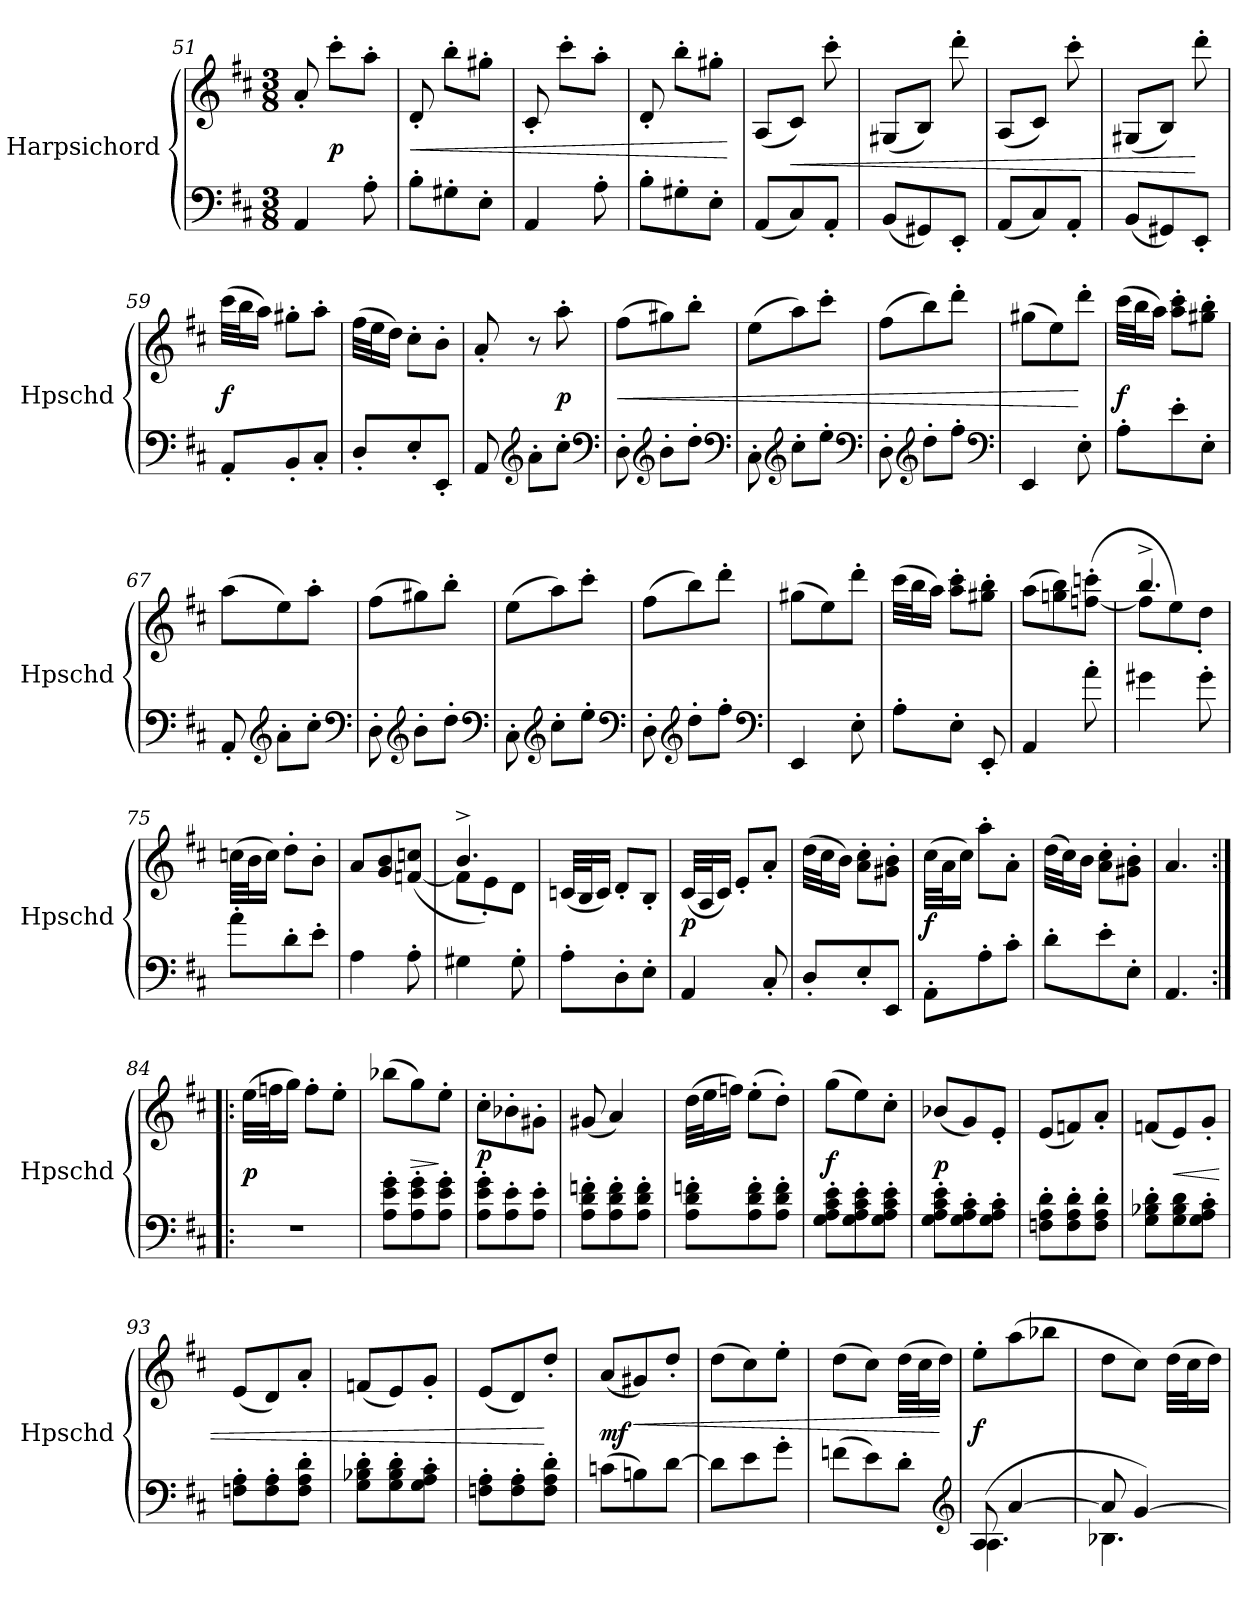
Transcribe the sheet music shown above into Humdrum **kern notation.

**kern	**kern	**dynam
*part1	*part1	*part1
*staff2	*staff1	*staff1/2
*I"Harpsichord	*	*
*I'Hpschd	*	*
*clefF4	*clefG2	*
*k[f#c#]	*k[f#c#]	*
*D:	*D:	*
*M3/8	*M3/8	*
=51	=51	=51
4AA/	8a'/	.
.	8ccc#'\L	p
8A'\	8aa'\J	.
=52	=52	=52
8B'\L	8d'/	<
8G#X'\	8bb'\L	.
8E'\J	8gg#X'\J	.
=53	=53	=53
4AA/	8c#'/	.
.	8ccc#'\L	.
8A'\	8aa'\J	.
=54	=54	=54
8B'\L	8d'/	.
8G#X'\	8bb'\L	.
8E'\J	8gg#X'\J	.
.	.	[
=55	=55	=55
(8AA/L	(8A/L	.
8C#/)	8c#/J)	<
8AA'/J	8ccc#'\	.
=56	=56	=56
(8BB/L	(8G#X/L	.
8GG#X/)	8B/J)	.
8EE'/J	8ddd'\	.
=57	=57	=57
(8AA/L	(8A/L	.
8C#/)	8c#/J)	.
8AA'/J	8ccc#'\	.
=58	=58	=58
(8BB/L	(8G#X/L	.
8GG#X/)	8B/J)	.
8EE'/J	8ddd'\	[
=59	=59	=59
8AA'/L	(32ccc#\LLL	f
.	32bb\J	.
.	16aa\JJ)	.
8BB'/	8gg#X'\L	.
8C#'/J	8aa'\J	.
=60	=60	=60
8D'/L	(32ff#\LLL	.
.	32ee\J	.
.	16dd\JJ)	.
8E'/	8cc#'\L	.
8EE'/J	8b'\J	.
=61	=61	=61
8AA/	8a'/	.
*clefG2	*	*
8a'\L	8r	.
8cc#'\J	8aa'\	p
*clefF4	*	*
=62	=62	=62
8D'\	(8ff#\L	<
*clefG2	*	*
8b'\L	8gg#X\)	.
8dd'\J	8bb'\J	.
*clefF4	*	*
=63	=63	=63
8C#'\	(8ee\L	.
*clefG2	*	*
8cc#'\L	8aa\)	.
8ee'\J	8ccc#'\J	.
*clefF4	*	*
=64	=64	=64
8D'\	(8ff#\L	.
*clefG2	*	*
8dd'\L	8bb\)	.
8ff#'\J	8ddd'\J	.
*clefF4	*	*
=65	=65	=65
4EE/	(8gg#X\L	.
.	8ee\)	.
8E'\	8ddd'\J	[
=66	=66	=66
8A'\L	(32ccc#\LLL	f
.	32bb\J	.
.	16aa\JJ)	.
8e'\	8aa'\ 8ccc#'\L	.
8E'\J	8gg#X'\ 8bb'\J	.
=67	=67	=67
8AA'/	(8aa\L	.
*clefG2	*	*
8a'\L	8ee\)	.
8cc#'\J	8aa'\J	.
*clefF4	*	*
=68	=68	=68
8D'\	(8ff#\L	.
*clefG2	*	*
8b'\L	8gg#X\)	.
8dd'\J	8bb'\J	.
*clefF4	*	*
=69	=69	=69
8C#'\	(8ee\L	.
*clefG2	*	*
8cc#'\L	8aa\)	.
8ee'\J	8ccc#'\J	.
*clefF4	*	*
=70	=70	=70
8D'\	(8ff#\L	.
*clefG2	*	*
8dd'\L	8bb\)	.
8ff#'\J	8ddd'\J	.
*clefF4	*	*
=71	=71	=71
4EE/	(8gg#X\L	.
.	8ee\)	.
8E'\	8ddd'\J	.
=72	=72	=72
8A'\L	(32ccc#\LLL	.
.	32bb\J	.
.	16aa\JJ)	.
8E'\J	8aa'\ 8ccc#'\L	.
8EE'/	8gg#X'\ 8bb'\J	.
=73	=73	=73
4AA/	(8aa\L	.
.	8ggn\ 8bb\)	.
8a'\	([8ffn'\ 8cccn'\J	.
=74	=74	=74
*	*^	*
4g#X\	4.bb^/	8ffn\L]	.
.	.	8ee\)	.
8g#'\	.	8dd'\J	.
*	*v	*v	*
=75	=75	=75
8a'\L	(32ccn\LLL	.
.	32b\J	.
.	16cc\JJ)	.
8d'\	8dd'\L	.
8e'\J	8b'\J	.
=76	=76	=76
4A\	8a/L	.
.	8g/ 8b/	.
8A'\	([8fn/ 8ccn/J	.
=77	=77	=77
*	*^	*
4G#X\	4.b^/	8fn\L]	.
.	.	8e'\)	.
8G#'\	.	8d\J	.
*	*v	*v	*
=78	=78	=78
8A'\L	(32cn/LLL	.
.	32B/J	.
.	16c/JJ)	.
8D'\	8d'/L	.
8E'\J	8B'/J	.
=79	=79	=79
4AA/	(32c#/LLL	p
.	32A/J	.
.	16c#/JJ)	.
.	8e'/L	.
8C#'/	8a'/J	.
=80	=80	=80
8D'/L	(32dd\LLL	.
.	32cc#\J	.
.	16b\JJ)	.
8E'/	8a'\ 8cc#'\L	.
8EE/J	8g#X'\ 8b'\J	.
=81	=81	=81
8AA'\L	(32cc#\LLL	f
.	32a\J	.
.	16cc#\JJ)	.
8A'\	8aa'\L	.
8c#'\J	8a'\J	.
=82	=82	=82
8d'\L	(32dd\LLL	.
.	32cc#\J)	.
.	16b\JJ	.
8e'\	8a'\ 8cc#'\L	.
8E'\J	8g#X'\ 8b'\J	.
=83	=83	=83
4.AA/	4.a/	.
=84:|!|:	=84:|!|:	=84:|!|:
4.r	(32ee\LLL	p
.	32ffn\J	.
.	16gg\JJ)	.
.	8ff'\L	.
.	8ee'\J	.
=85	=85	=85
8A'\ 8e'\ 8g'\L	(8bb-X\L	.
8A'\ 8e'\ 8g'\	8gg\)	>
8A'\ 8e'\ 8g'\J	8ee'\J	]
=86	=86	=86
8A'\ 8e'\ 8g'\L	8cc#'\L	p
8A'\ 8e'\	8b-X'\	.
8A'\ 8e'\J	8g#X'\J	.
=87	=87	=87
8A'\ 8d'\ 8fn'\L	(8g#X/	.
8A'\ 8d'\ 8f'\	4a/)	.
8A'\ 8d'\ 8f'\J	.	.
=88	=88	=88
8A'\ 8d'\ 8fn'\L	(32dd\LLL	.
.	32ee\J	.
.	16ffn\JJ)	.
8A'\ 8d'\ 8f'\	(8ee'\L	.
8A'\ 8d'\ 8f'\J	8dd'\J)	.
=89	=89	=89
8G'\ 8A'\ 8c#'\ 8e'\L	(8gg\L	f
8G'\ 8A'\ 8c#'\ 8e'\	8ee\)	.
8G'\ 8A'\ 8c#'\ 8e'\J	8cc#'\J	.
=90	=90	=90
8G'\ 8A'\ 8c#'\ 8e'\L	(8b-X/L	p
8G'\ 8A'\ 8c#'\	8g/)	.
8G'\ 8A'\ 8c#'\J	8e'/J	.
=91	=91	=91
8Fn'\ 8A'\ 8d'\L	(8e/L	.
8F'\ 8A'\ 8d'\	8fn/)	.
8F'\ 8A'\ 8d'\J	8a'/J	.
=92	=92	=92
8G'\ 8B-X'\ 8d'\L	(8fn/L	.
8G\ 8B-\ 8d\	8e/)	<
8G'\ 8A'\ 8c#'\J	8g'/J	.
=93	=93	=93
8Fn'\ 8A'\L	(8e/L	.
8F'\ 8A'\	8d/)	.
8F'\ 8A'\ 8d'\J	8a'/J	.
=94	=94	=94
8G'\ 8B-X'\ 8d'\L	(8fn/L	.
8G'\ 8B-'\ 8d'\	8e/)	.
8G'\ 8A'\ 8c#'\J	8g'/J	.
=95	=95	=95
8Fn'\ 8A'\L	(8e/L	.
8F'\ 8A'\	8d/)	.
8F'\ 8A'\ 8d'\J	8dd'/J	[
=96	=96	=96
(8cn\L	(8a/L	mf
8Bn\)	8g#X/)	<
[8d\J	8dd'/J	.
=97	=97	=97
8d\L]	(8dd\L	.
8e\	8cc#\)	.
8g'\J	8ee'\J	.
=98	=98	=98
(8fn\L	(8dd\L	.
8e\)	8cc#\J)	.
8d'\J	(32dd\LLL	.
.	32cc#\J	.
.	16dd\JJ)	[
*clefG2	*	*
=99	=99	=99
*^	*	*
(8A/	4.A\	8ee'\L	f
[4a/	.	(8aa\	.
.	.	8bb-X\J	.
=100	=100	=100	=100
8a/]	4.B-X\	8dd\L	.
[4g/)	.	8cc#\J)	.
.	.	(32dd\LLL	.
.	.	32cc#\J	.
.	.	16dd\JJ)	.
*v	*v	*	*
=	=	=
*-	*-	*-
